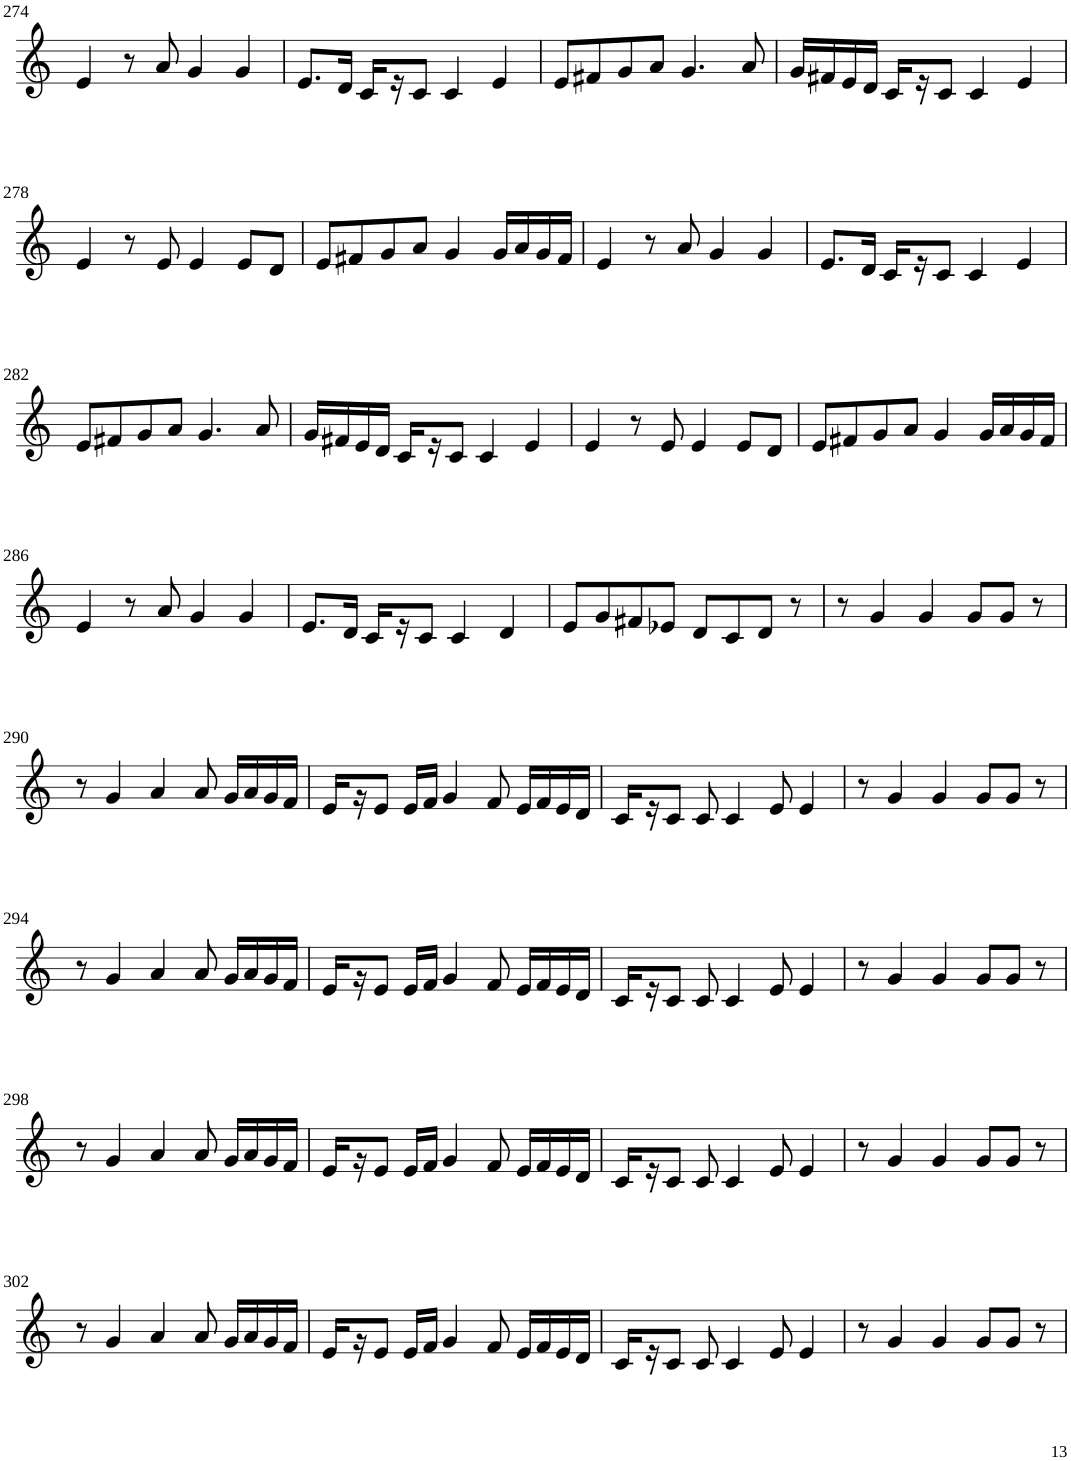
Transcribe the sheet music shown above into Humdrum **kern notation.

**kern
*part1
*staff1
*I"Violin
!!LO:PB:g=z
*clefG2
*k[]
*M4/4
=274
4e/
8r
8a/
4g/
4g/
=275
8.e/L
16d/Jk
16c/LL
16r
8c/J
4c/
4e/
=276
8e/L
8f#X/
8g/
8a/J
4.g/
8a/
=277
16g/LL
16f#X/
16e/
16d/JJ
16c/LL
16r
8c/J
4c/
4e/
!!LO:LB:g=z
=278
4e/
8r
8e/
4e/
8e/L
8d/J
=279
8e/L
8f#X/
8g/
8a/J
4g/
16g/LL
16a/
16g/
16f#/JJ
=280
4e/
8r
8a/
4g/
4g/
=281
8.e/L
16d/Jk
16c/LL
16r
8c/J
4c/
4e/
!!LO:LB:g=z
=282
8e/L
8f#X/
8g/
8a/J
4.g/
8a/
=283
16g/LL
16f#X/
16e/
16d/JJ
16c/LL
16r
8c/J
4c/
4e/
=284
4e/
8r
8e/
4e/
8e/L
8d/J
=285
8e/L
8f#X/
8g/
8a/J
4g/
16g/LL
16a/
16g/
16f#/JJ
!!LO:LB:g=z
=286
4e/
8r
8a/
4g/
4g/
=287
8.e/L
16d/Jk
16c/LL
16r
8c/J
4c/
4d/
=288
8e/L
8g/
8f#X/
8e-X/J
8d/L
8c/
8d/J
8r
=289
8r
4g/
4g/
8g/L
8g/J
8r
!!LO:LB:g=z
=290
8r
4g/
4a/
8a/
16g/LL
16a/
16g/
16f/JJ
=291
16e/LL
16r
8e/J
16e/LL
16f/JJ
4g/
8f/
16e/LL
16f/
16e/
16d/JJ
=292
16c/LL
16r
8c/J
8c/
4c/
8e/
4e/
=293
8r
4g/
4g/
8g/L
8g/J
8r
!!LO:LB:g=z
=294
8r
4g/
4a/
8a/
16g/LL
16a/
16g/
16f/JJ
=295
16e/LL
16r
8e/J
16e/LL
16f/JJ
4g/
8f/
16e/LL
16f/
16e/
16d/JJ
=296
16c/LL
16r
8c/J
8c/
4c/
8e/
4e/
=297
8r
4g/
4g/
8g/L
8g/J
8r
!!LO:LB:g=z
=298
8r
4g/
4a/
8a/
16g/LL
16a/
16g/
16f/JJ
=299
16e/LL
16r
8e/J
16e/LL
16f/JJ
4g/
8f/
16e/LL
16f/
16e/
16d/JJ
=300
16c/LL
16r
8c/J
8c/
4c/
8e/
4e/
=301
8r
4g/
4g/
8g/L
8g/J
8r
!!LO:LB:g=z
=302
8r
4g/
4a/
8a/
16g/LL
16a/
16g/
16f/JJ
=303
16e/LL
16r
8e/J
16e/LL
16f/JJ
4g/
8f/
16e/LL
16f/
16e/
16d/JJ
=304
16c/LL
16r
8c/J
8c/
4c/
8e/
4e/
=305
8r
4g/
4g/
8g/L
8g/J
8r
=
*-
